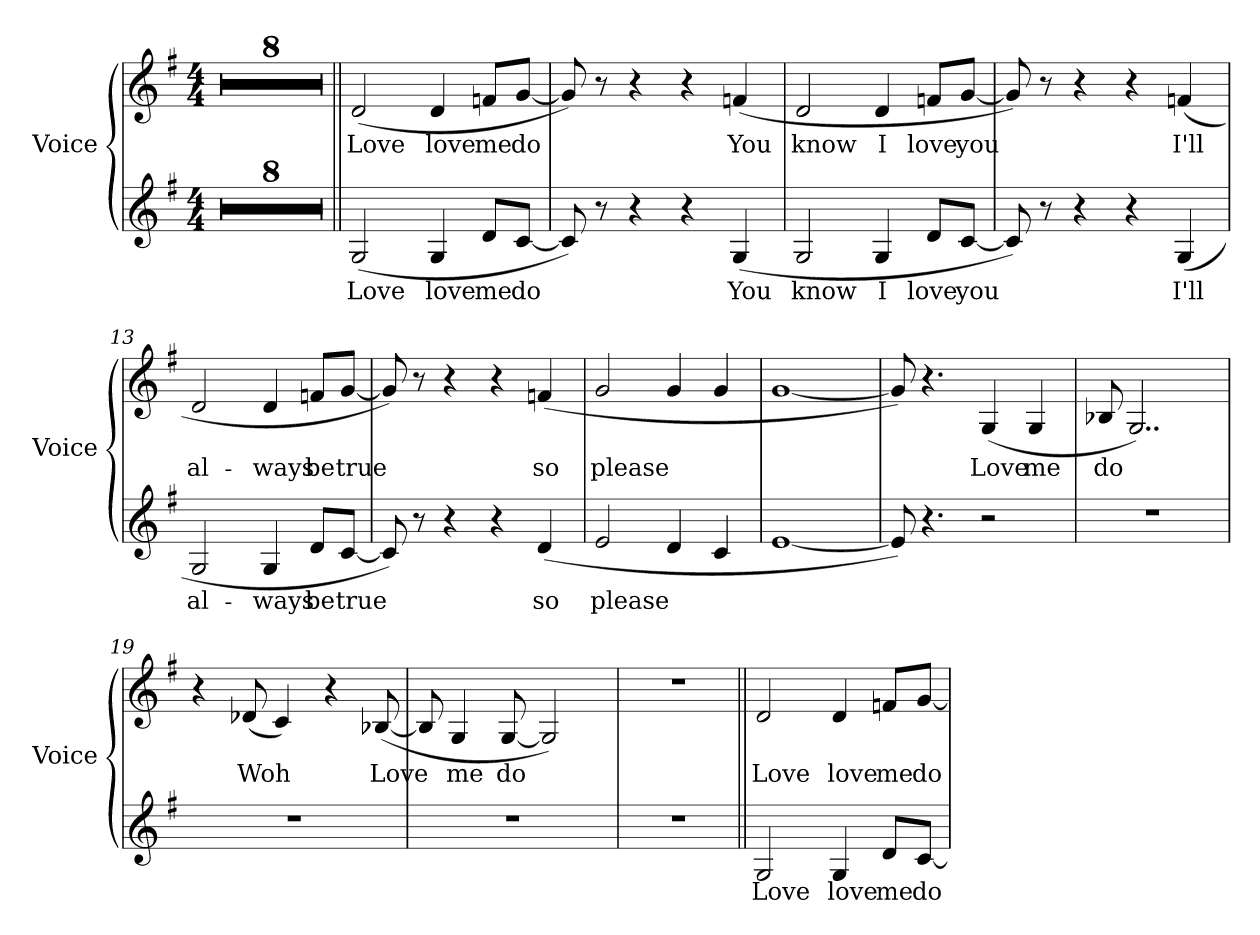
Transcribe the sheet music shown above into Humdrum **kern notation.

**kern	**text	**kern	**text
*part2	*part2	*part1	*part1
*staff2	*staff2	*staff1	*staff1
*I"Voice	*	*I"Voice	*
*I'Voice	*	*I'Voice	*
!!LO:PB:g=z
*clefG2	*	*clefG2	*
*k[f#]	*	*k[f#]	*
*G:	*	*G:	*
*M4/4	*	*M4/4	*
=1	=1	=1	=1
1r	.	1r	.
=2	=2	=2	=2
1r	.	1r	.
=3	=3	=3	=3
1r	.	1r	.
=4	=4	=4	=4
1r	.	1r	.
=5	=5	=5	=5
1r	.	1r	.
=6	=6	=6	=6
1r	.	1r	.
=7	=7	=7	=7
1r	.	1r	.
=8	=8	=8	=8
1r	.	1r	.
=9||	=9||	=9||	=9||
!	!LO:LY:b:color=#000000	!	!
!	!	!	!LO:LY:b:color=#000000
(2Gi/	Love	(2di/	Love
!	!LO:LY:b:color=#000000	!	!
!	!	!	!LO:LY:b:color=#000000
4Gi/	love	4di/	love
!	!LO:LY:b:color=#000000	!	!
!	!	!	!LO:LY:b:color=#000000
8di/L	me	8fni/L	me
!	!LO:LY:b:color=#000000	!	!
!	!	!	!LO:LY:b:color=#000000
[8ci/J	do	[8gi/J	do
!!LO:LB:g=z
=10	=10	=10	=10
8ci/])	.	8gi/])	.
8r	.	8r	.
4r	.	4r	.
4r	.	4r	.
!	!LO:LY:b:color=#000000	!	!
!	!	!	!LO:LY:b:color=#000000
(4Gi/	You	(4fni/	You
=11	=11	=11	=11
!	!LO:LY:b:color=#000000	!	!
!	!	!	!LO:LY:b:color=#000000
2Gi/	know	2di/	know
!	!LO:LY:b:color=#000000	!	!
!	!	!	!LO:LY:b:color=#000000
4Gi/	I	4di/	I
!	!LO:LY:b:color=#000000	!	!
!	!	!	!LO:LY:b:color=#000000
8di/L	love	8fni/L	love
!	!LO:LY:b:color=#000000	!	!
!	!	!	!LO:LY:b:color=#000000
[8ci/J	you	[8gi/J	you
=12	=12	=12	=12
8ci/])	.	8gi/])	.
8r	.	8r	.
4r	.	4r	.
4r	.	4r	.
!	!LO:LY:b:color=#000000	!	!
!	!	!	!LO:LY:b:color=#000000
(4Gi/	I'll	(4fni/	I'll
=13	=13	=13	=13
!	!LO:LY:b:color=#000000	!	!
!	!	!	!LO:LY:b:color=#000000
2Gi/	al-	2di/	al-
!	!LO:LY:b:color=#000000	!	!
!	!	!	!LO:LY:b:color=#000000
4Gi/	-ways	4di/	-ways
!	!LO:LY:b:color=#000000	!	!
!	!	!	!LO:LY:b:color=#000000
8di/L	be	8fni/L	be
!	!LO:LY:b:color=#000000	!	!
!	!	!	!LO:LY:b:color=#000000
[8ci/J	true	[8gi/J	true
=14	=14	=14	=14
8ci/])	.	8gi/])	.
8r	.	8r	.
4r	.	4r	.
4r	.	4r	.
!	!LO:LY:b:color=#000000	!	!
!	!	!	!LO:LY:b:color=#000000
(4di/	so	(4fni/	so
=15	=15	=15	=15
!	!LO:LY:b:color=#000000	!	!
!	!	!	!LO:LY:b:color=#000000
2ei/	please	2gi/	please
4di/	.	4gi/	.
4ci/	.	4gi/	.
!!LO:LB:g=z
=16	=16	=16	=16
[1ei	.	[1gi	.
=17	=17	=17	=17
8ei/])	.	8gi/])	.
4.r	.	4.r	.
!	!	!	!LO:LY:b:color=#000000
2r	.	(4Gi/	Love
!	!	!	!LO:LY:b:color=#000000
.	.	4Gi/	me
=18	=18	=18	=18
!	!	!	!LO:LY:b:color=#000000
1r	.	8B-Xi/	do
.	.	2..Gi/)	.
=19	=19	=19	=19
1r	.	4r	.
!	!	!	!LO:LY:b:color=#000000
.	.	(8d-Xi/	Woh
.	.	4ci/)	.
.	.	4r	.
!	!	!	!LO:LY:b:color=#000000
.	.	([8B-Xi/	Love
=20	=20	=20	=20
1r	.	8B-i/]	.
!	!	!	!LO:LY:b:color=#000000
.	.	4Gi/	me
!	!	!	!LO:LY:b:color=#000000
.	.	[8Gi/	do
.	.	2Gi/])	.
=21	=21	=21	=21
1r	.	1r	.
!!LO:LB:g=z
=22||	=22||	=22||	=22||
!	!LO:LY:b:color=#000000	!	!
!	!	!	!LO:LY:b:color=#000000
2Gi/	Love	2di/	Love
!	!LO:LY:b:color=#000000	!	!
!	!	!	!LO:LY:b:color=#000000
4Gi/	love	4di/	love
!	!LO:LY:b:color=#000000	!	!
!	!	!	!LO:LY:b:color=#000000
8di/L	me	8fni/L	me
!	!LO:LY:b:color=#000000	!	!
!	!	!	!LO:LY:b:color=#000000
[8ci/J	do	[8gi/J	do
=	=	=	=
*-	*-	*-	*-
